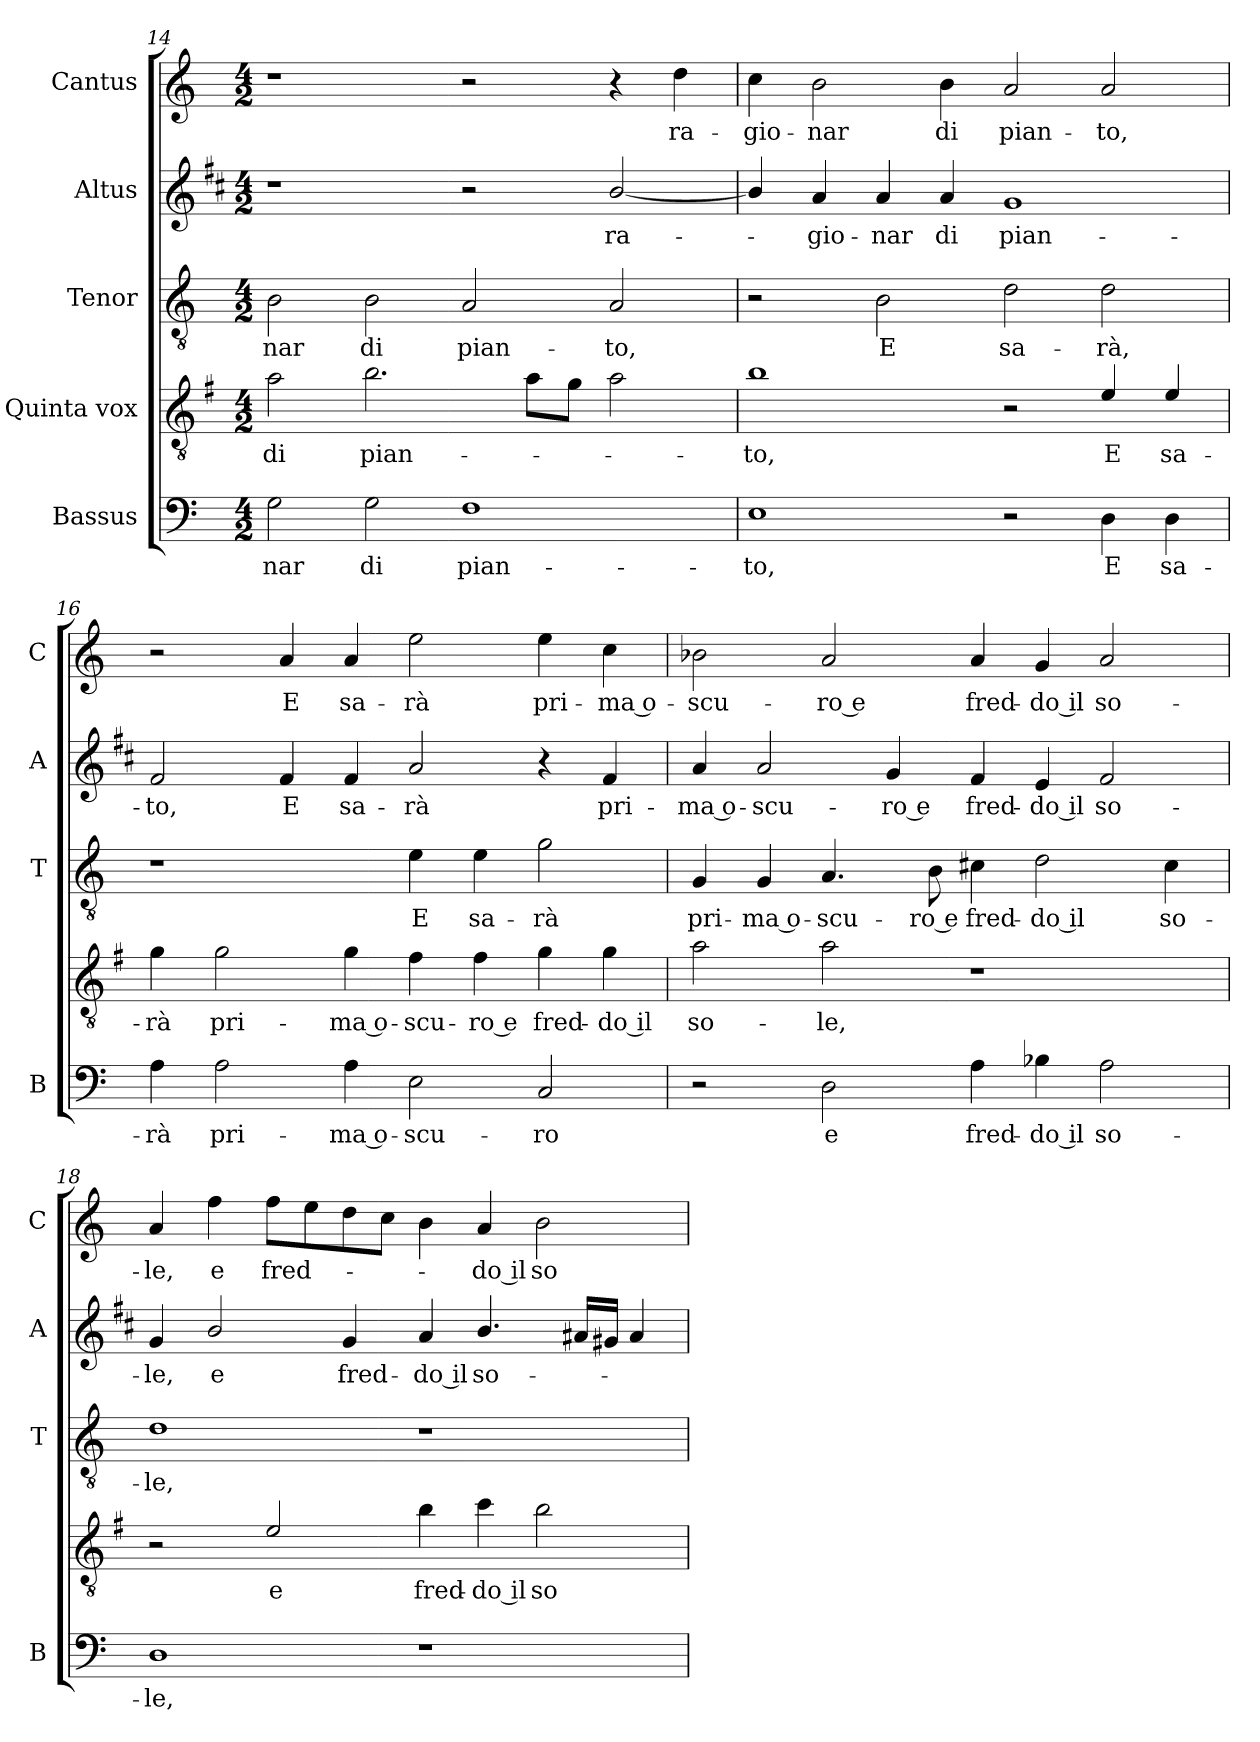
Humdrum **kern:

**kern	**text	**kern	**text	**kern	**text	**kern	**text	**kern	**text
*part5	*part5	*part4	*part4	*part3	*part3	*part2	*part2	*part1	*part1
*staff5	*staff5	*staff4	*staff4	*staff3	*staff3	*staff2	*staff2	*staff1	*staff1
*I"Bassus	*	*I"Quinta vox	*	*I"Tenor	*	*I"Altus	*	*I"Cantus	*
*I'B	*	*	*	*I'T	*	*I'A	*	*I'C	*
*clefF4	*	*clefGv2	*	*clefGv2	*	*clefG2	*	*clefG2	*
*	*	*ITrd4c7	*	*	*	*ITrd1c2	*	*	*
*k[]	*	*k[]	*	*k[]	*	*k[]	*	*k[]	*
*C:	*	*C:	*	*C:	*	*C:	*	*C:	*
*M4/2	*	*M4/2	*	*M4/2	*	*M4/2	*	*M4/2	*
=14	=14	=14	=14	=14	=14	=14	=14	=14	=14
!	!LO:LY:b	!	!LO:LY:b	!	!LO:LY:b	!	!	!	!
2G\	-nar	2d\	di	2B\	-nar	1r	.	1r	.
!	!LO:LY:b	!	!LO:LY:b	!	!LO:LY:b	!	!	!	!
2G\	di	2.e\	pian-	2B\	di	.	.	.	.
!	!LO:LY:b	!	!	!	!LO:LY:b	!	!	!	!
1F	pian-	.	.	2A/	pian-	2r	.	2r	.
.	.	8d\L	.	.	.	.	.	.	.
.	.	8c\J	.	.	.	.	.	.	.
!	!	!	!	!	!LO:LY:b	!	!LO:LY:b	!	!
.	.	2d\	.	2A/	-to,	[2a/	ra-	4r	.
!	!	!	!	!	!	!	!	!	!LO:LY:b
.	.	.	.	.	.	.	.	4dd\	ra-
=15	=15	=15	=15	=15	=15	=15	=15	=15	=15
!	!LO:LY:b	!	!LO:LY:b	!	!	!	!	!	!LO:LY:b
1E	-to,	1e	-to,	2r	.	4a/]	.	4cc\	-gio-
!	!	!	!	!	!	!	!LO:LY:b	!	!LO:LY:b
.	.	.	.	.	.	4g/	-gio-	2b\	-nar
!	!	!	!	!	!LO:LY:b	!	!LO:LY:b	!	!
.	.	.	.	2B\	E	4g/	-nar	.	.
!	!	!	!	!	!	!	!LO:LY:b	!	!LO:LY:b
.	.	.	.	.	.	4g/	di	4b\	di
!	!	!	!	!	!LO:LY:b	!	!LO:LY:b	!	!LO:LY:b
2r	.	2r	.	2d\	sa-	1f	pian-	2a/	pian-
!	!LO:LY:b	!	!LO:LY:b	!	!LO:LY:b	!	!	!	!LO:LY:b
4D\	E	4A/	E	2d\	-rà,	.	.	2a/	-to,
!	!LO:LY:b	!	!LO:LY:b	!	!	!	!	!	!
4D\	sa-	4A/	sa-	.	.	.	.	.	.
!!LO:LB:g=z
=16	=16	=16	=16	=16	=16	=16	=16	=16	=16
!	!LO:LY:b	!	!LO:LY:b	!	!	!	!LO:LY:b	!	!
4A\	-rà	4c\	-rà	1r	.	2e/	-to,	2r	.
!	!LO:LY:b	!	!LO:LY:b	!	!	!	!	!	!
2A\	pri-	2c\	pri-	.	.	.	.	.	.
!	!	!	!	!	!	!	!LO:LY:b	!	!LO:LY:b
.	.	.	.	.	.	4e/	E	4a/	E
!	!LO:LY:b	!	!LO:LY:b	!	!	!	!LO:LY:b	!	!LO:LY:b
4A\	-ma o-	4c\	-ma o-	.	.	4e/	sa-	4a/	sa-
!	!LO:LY:b	!	!LO:LY:b	!	!LO:LY:b	!	!LO:LY:b	!	!LO:LY:b
2E\	-scu-	4B\	-scu-	4e\	E	2g/	-rà	2ee\	-rà
!	!	!	!LO:LY:b	!	!LO:LY:b	!	!	!	!
.	.	4B\	-ro e	4e\	sa-	.	.	.	.
!	!LO:LY:b	!	!LO:LY:b	!	!LO:LY:b	!	!	!	!LO:LY:b
2C/	-ro	4c\	fred-	2g\	-rà	4r	.	4ee\	pri-
!	!	!	!LO:LY:b	!	!	!	!LO:LY:b	!	!LO:LY:b
.	.	4c\	-do il	.	.	4e/	pri-	4cc\	-ma o-
=17	=17	=17	=17	=17	=17	=17	=17	=17	=17
!	!	!	!LO:LY:b	!	!LO:LY:b	!	!LO:LY:b	!	!LO:LY:b
2r	.	2d\	so-	4G/	pri-	4g/	-ma o-	2b-X\	-scu-
!	!	!	!	!	!LO:LY:b	!	!LO:LY:b	!	!
.	.	.	.	4G/	-ma o-	2g/	-scu-	.	.
!	!LO:LY:b	!	!LO:LY:b	!	!LO:LY:b	!	!	!	!LO:LY:b
2D\	e	2d\	-le,	4.A/	-scu-	.	.	2a/	-ro e
!	!	!	!	!	!	!	!LO:LY:b	!	!
.	.	.	.	.	.	4f/	-ro e	.	.
!	!	!	!	!	!LO:LY:b	!	!	!	!
.	.	.	.	8B\	-ro e	.	.	.	.
!	!LO:LY:b	!	!	!	!LO:LY:b	!	!LO:LY:b	!	!LO:LY:b
4A\	fred-	1r	.	4c#X\	fred-	4e/	fred-	4a/	fred-
!	!LO:LY:b	!	!	!	!LO:LY:b	!	!LO:LY:b	!	!LO:LY:b
4B-X\	-do il	.	.	2d\	-do il	4d/	-do il	4g/	-do il
!	!LO:LY:b	!	!	!	!	!	!LO:LY:b	!	!LO:LY:b
2A\	so-	.	.	.	.	2e/	so-	2a/	so-
!	!	!	!	!	!LO:LY:b	!	!	!	!
.	.	.	.	4c#\	so-	.	.	.	.
=18	=18	=18	=18	=18	=18	=18	=18	=18	=18
!	!LO:LY:b	!	!	!	!LO:LY:b	!	!LO:LY:b	!	!LO:LY:b
1D	-le,	2r	.	1d	-le,	4f/	-le,	4a/	-le,
!	!	!	!	!	!	!	!LO:LY:b	!	!LO:LY:b
.	.	.	.	.	.	2a/	e	4ff\	e
!	!	!	!LO:LY:b	!	!	!	!	!	!LO:LY:b
.	.	2A/	e	.	.	.	.	8ff\L	fred-
.	.	.	.	.	.	.	.	8ee\	.
!	!	!	!	!	!	!	!LO:LY:b	!	!
.	.	.	.	.	.	4f/	fred-	8dd\	.
.	.	.	.	.	.	.	.	8cc\J	.
!	!	!	!LO:LY:b	!	!	!	!LO:LY:b	!	!
1r	.	4e\	fred-	1r	.	4g/	-do il	4b\	.
!	!	!	!LO:LY:b	!	!	!	!LO:LY:b	!	!LO:LY:b
.	.	4f\	-do il	.	.	4.a/	so-	4a/	-do il
!	!	!	!LO:LY:b	!	!	!	!	!	!LO:LY:b
.	.	2e\	so-	.	.	.	.	2b\	so-
.	.	.	.	.	.	16g#X/LL	.	.	.
.	.	.	.	.	.	16f#X/JJ	.	.	.
.	.	.	.	.	.	4g#/	.	.	.
=	=	=	=	=	=	=	=	=	=
*-	*-	*-	*-	*-	*-	*-	*-	*-	*-
